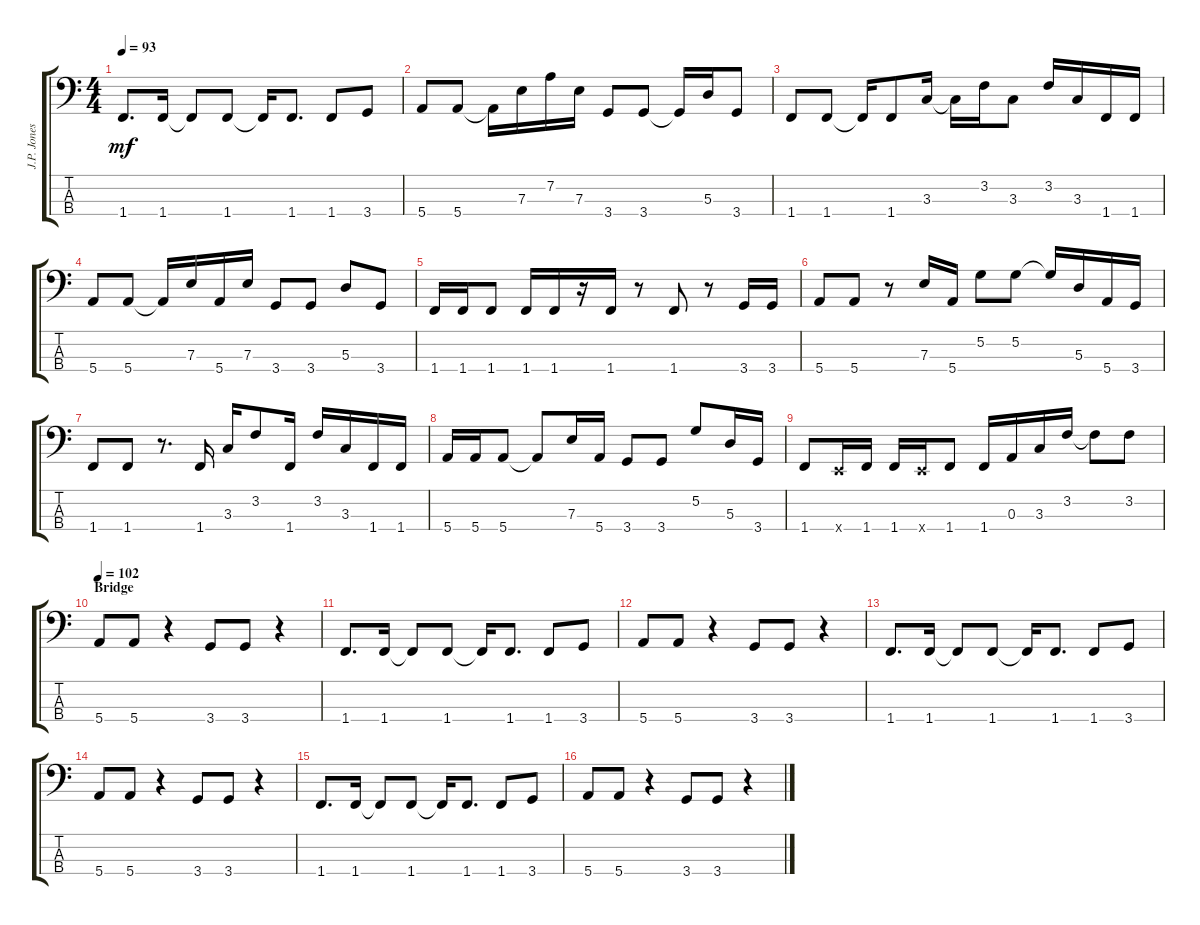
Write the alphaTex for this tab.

\track ("J.P. Jones" "J.P. Jones") {instrument electricbassfinger}
\staff {score tabs}
\tuning (G2 D2 A1 E1) {hide}
\ts (4 4)
\tempo 93
\clef f4
\ks c
1.4.8{d dy mf} 1.4.16 1.4{t}.8 1.4.8 1.4{t}.16 1.4.8{d} 1.4.8 3.4.8 |
5.4.8 5.4.8 5.4{t}.16 7.3.16 7.2.16 7.3.16 3.4.8 3.4.8 3.4{t}.16 5.3.16 3.4.8 |
1.4.8 1.4.8 1.4{t}.16 1.4.8 3.3.16 3.3{t}.16 3.2.16 3.3.8 3.2.16 3.3.16 1.4.16 1.4.16 |
5.4.8 5.4.8 5.4{t}.16 7.3.16 5.4.16 7.3.16 3.4.8 3.4.8 5.3.8 3.4.8 |
1.4.16 1.4.16 1.4.8 1.4.16 1.4.16 r.16 1.4.16 r.8 1.4.8 r.8 3.4.16 3.4.16 |
5.4.8 5.4.8 r.8 7.3.16 5.4.16 5.2.8 5.2.8 5.2{t}.16 5.3.16 5.4.16 3.4.16 |
1.4.8 1.4.8 r.8{d} 1.4.16 3.3.16 3.2.8 1.4.16 3.2.16 3.3.16 1.4.16 1.4.16 |
5.4.16 5.4.16 5.4.8 5.4{t}.8 7.3.16 5.4.16 3.4.8 3.4.8 5.2.8 5.3.16 3.4.16 |
1.4.8 0.4{x}.16 1.4.16 1.4.16 0.4{x}.16 1.4.8 1.4.16 0.3.16 3.3.16 3.2.16 3.2{t}.8 3.2.8 |
\section ("" "Bridge")
\tempo 102
5.4.8 5.4.8 r.4 3.4.8 3.4.8 r.4 |
1.4.8{d} 1.4.16 1.4{t}.8 1.4.8 1.4{t}.16 1.4.8{d} 1.4.8 3.4.8 |
5.4.8 5.4.8 r.4 3.4.8 3.4.8 r.4 |
1.4.8{d} 1.4.16 1.4{t}.8 1.4.8 1.4{t}.16 1.4.8{d} 1.4.8 3.4.8 |
5.4.8 5.4.8 r.4 3.4.8 3.4.8 r.4 |
1.4.8{d} 1.4.16 1.4{t}.8 1.4.8 1.4{t}.16 1.4.8{d} 1.4.8 3.4.8 |
5.4.8 5.4.8 r.4 3.4.8 3.4.8 r.4
